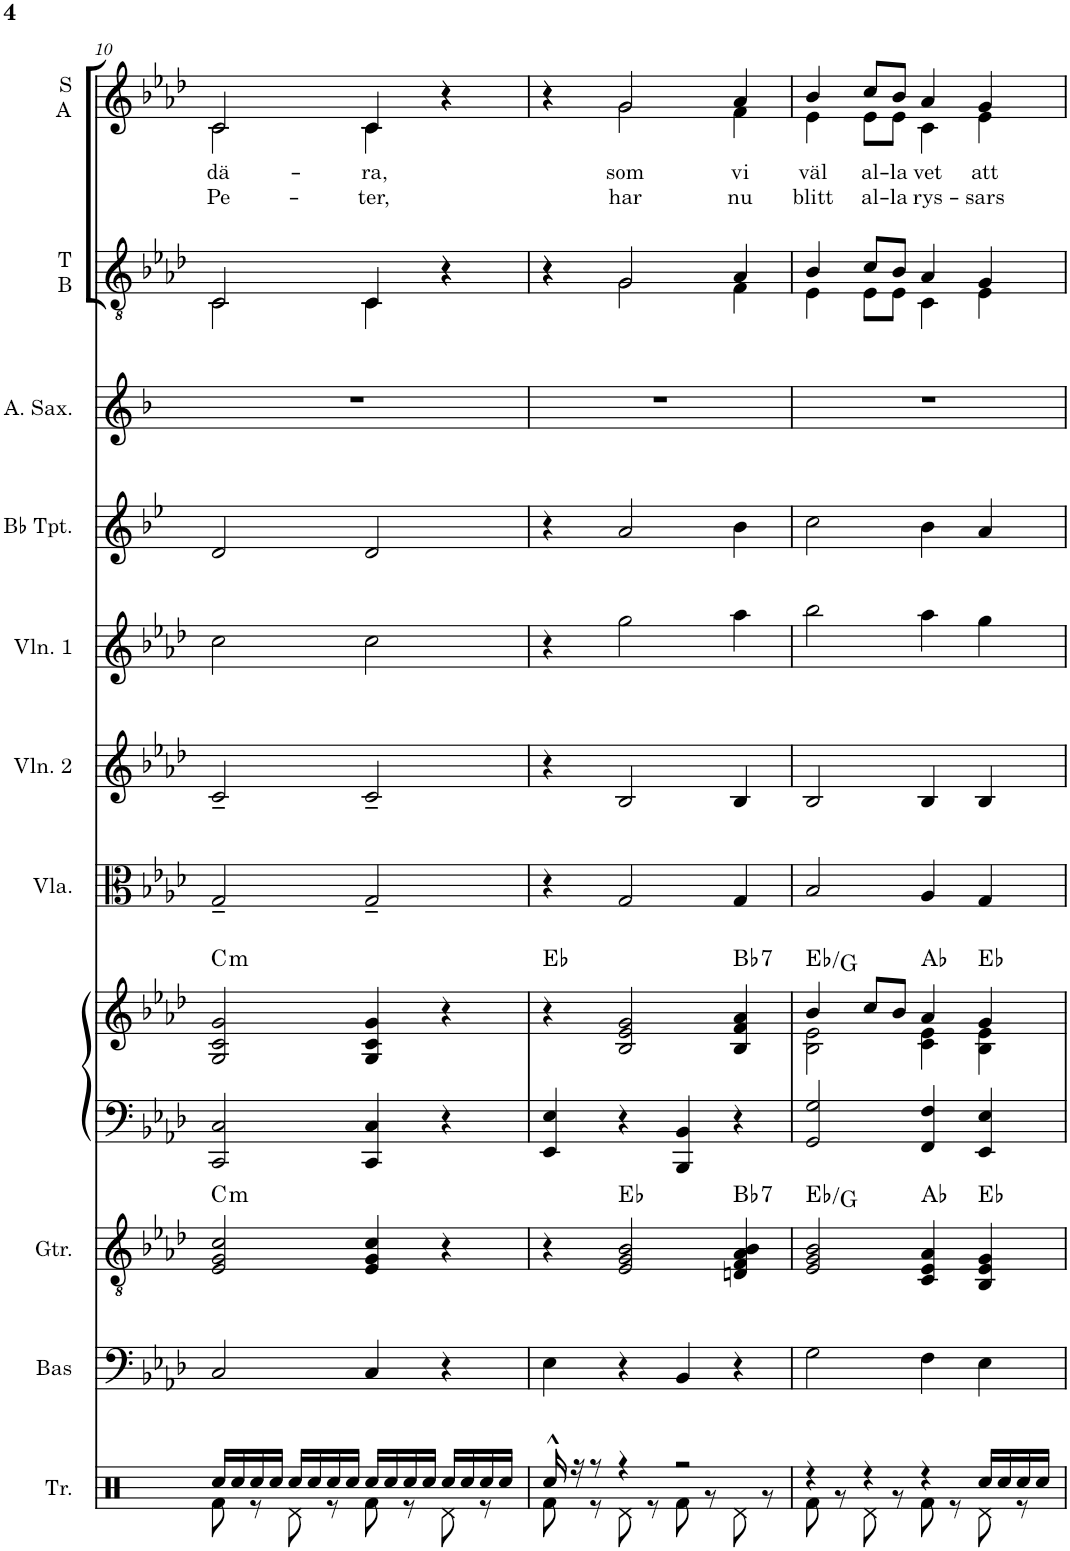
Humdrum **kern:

**kern	**kern	**kern	**harte	**kern	**kern	**harte	**kern	**kern	**kern	**kern	**kern	**kern	**kern	**text	**text
*part11	*part10	*part9	*part9	*part8	*part8	*part8	*part7	*part6	*part5	*part4	*part3	*part2	*part1	*part1	*part1
*staff12	*staff11	*staff10	*	*staff9	*staff8	*	*staff7	*staff6	*staff5	*staff4	*staff3	*staff2	*staff1	*staff1	*staff1
*I"Trummor	*I"Elbas	*I"Elgitarr	*	*I"Piano	*	*	*I"Viola	*I"Violin 2	*I"Violin 1	*I"Bb Trumpet	*I"Altsaxofon	*I"T B	*I"S A	*	*
*I'Tr.	*	*	*	*I'Pno	*	*	*I'Vla.	*I'Vln. 2	*I'Vln. 1	*I'Bb Tpt.	*I'A. Sax.	*I'T B	*I'S A	*	*
!!LO:PB:g=z
*clefX	*clefF4	*clefGv2	*	*clefF4	*clefG2	*	*clefC3	*clefG2	*clefG2	*clefG2	*clefG2	*clefGv2	*clefG2	*	*
*	*Trd7c12	*	*	*	*	*	*	*	*	*Trd1c2	*Trd5c9	*	*	*	*
*k[]	*k[b-e-a-d-]	*k[b-e-a-d-]	*	*k[b-e-a-d-]	*k[b-e-a-d-]	*	*k[b-e-a-d-]	*k[b-e-a-d-]	*k[b-e-a-d-]	*k[b-e-]	*k[b-]	*k[b-e-a-d-]	*k[b-e-a-d-]	*	*
*M2/2	*M2/2	*M2/2	*	*M2/2	*M2/2	*	*M2/2	*M2/2	*M2/2	*M2/2	*M2/2	*M2/2	*M2/2	*	*
*met(c|)	*met(c|)	*met(c|)	*	*met(c|)	*met(c|)	*	*met(c|)	*met(c|)	*met(c|)	*met(c|)	*met(c|)	*met(c|)	*met(c|)	*	*
=10	=10	=10	=10	=10	=10	=10	=10	=10	=10	=10	=10	=10	=10	=10	=10
*^	*	*	*	*	*	*	*	*	*	*	*	*^	*^	*	*
!	!	!	!	!LO:H:kt=m	!	!	!LO:H:kt=m	!	!	!	!	!	!	!	!	!	!LO:LY:b	!LO:LY:b
16Rcc/LL	8Rf\	2C/	2E-/ 2G/ 2c/	C:min	2CC/ 2C/	2G/ 2c/ 2g/	C:min	2G~/	2c~/	2cc\	2d/	1r	2C/	2C\	2c/	2c\	dä-	Pe-
16Rcc/	.	.	.	.	.	.	.	.	.	.	.	.	.	.	.	.	.	.
16Rcc/	8r	.	.	.	.	.	.	.	.	.	.	.	.	.	.	.	.	.
16Rcc/JJ	.	.	.	.	.	.	.	.	.	.	.	.	.	.	.	.	.	.
16Rcc/LL	8Rd\	.	.	.	.	.	.	.	.	.	.	.	.	.	.	.	.	.
16Rcc/	.	.	.	.	.	.	.	.	.	.	.	.	.	.	.	.	.	.
16Rcc/	8r	.	.	.	.	.	.	.	.	.	.	.	.	.	.	.	.	.
16Rcc/JJ	.	.	.	.	.	.	.	.	.	.	.	.	.	.	.	.	.	.
!	!	!	!	!	!	!	!	!	!	!	!	!	!	!	!	!	!LO:LY:b	!LO:LY:b
16Rcc/LL	8Rf\	4C/	4E-/ 4G/ 4c/	.	4CC/ 4C/	4G/ 4c/ 4g/	.	2G~/	2c~/	2cc\	2d/	.	4C/	4C\	4c/	4c\	-ra,	-ter,
16Rcc/	.	.	.	.	.	.	.	.	.	.	.	.	.	.	.	.	.	.
16Rcc/	8r	.	.	.	.	.	.	.	.	.	.	.	.	.	.	.	.	.
16Rcc/JJ	.	.	.	.	.	.	.	.	.	.	.	.	.	.	.	.	.	.
16Rcc/LL	8Rd\	4r	4r	.	4r	4r	.	.	.	.	.	.	4r	4r	4r	4r	.	.
16Rcc/	.	.	.	.	.	.	.	.	.	.	.	.	.	.	.	.	.	.
16Rcc/	8r	.	.	.	.	.	.	.	.	.	.	.	.	.	.	.	.	.
16Rcc/JJ	.	.	.	.	.	.	.	.	.	.	.	.	.	.	.	.	.	.
=11	=11	=11	=11	=11	=11	=11	=11	=11	=11	=11	=11	=11	=11	=11	=11	=11	=11	=11
16Rcc^^/	8Rf\	4E-\	4r	.	4EE-/ 4E-/	4r	Eb:maj	4r	4r	4r	4r	1r	4r	4r	4r	4r	.	.
16r	.	.	.	.	.	.	.	.	.	.	.	.	.	.	.	.	.	.
8r	8r	.	.	.	.	.	.	.	.	.	.	.	.	.	.	.	.	.
!	!	!	!	!	!	!	!	!	!	!	!	!	!	!	!	!	!LO:LY:b	!LO:LY:b
4r	8Rd\	4r	2E-/ 2G/ 2B-/	Eb:maj	4r	2B-/ 2e-/ 2g/	.	2G/	2B-/	2gg\	2a/	.	2G/	2G\	2g/	2g\	som	har
.	8r	.	.	.	.	.	.	.	.	.	.	.	.	.	.	.	.	.
2r	8Rf\	4BB-/	.	.	4BBB-/ 4BB-/	.	.	.	.	.	.	.	.	.	.	.	.	.
.	8r	.	.	.	.	.	.	.	.	.	.	.	.	.	.	.	.	.
!	!	!	!	!LO:H:kt=7	!	!	!LO:H:kt=7	!	!	!	!	!	!	!	!	!	!LO:LY:b	!LO:LY:b
.	8Rd\	4r	4Dn/ 4F/ 4A-/ 4B-/	Bb:7	4r	4B-/ 4f/ 4a-/	Bb:7	4G/	4B-/	4aa-\	4b-\	.	4A-/	4F\	4a-/	4f\	vi	nu
.	8r	.	.	.	.	.	.	.	.	.	.	.	.	.	.	.	.	.
=12	=12	=12	=12	=12	=12	=12	=12	=12	=12	=12	=12	=12	=12	=12	=12	=12	=12	=12
*	*	*	*	*	*	*^	*	*	*	*	*	*	*	*	*	*	*	*
!	!	!	!	!	!	!	!	!	!	!	!	!	!	!	!	!	!	!LO:LY:b	!LO:LY:b
4r	8Rf\	2G\	2E-/ 2G/ 2B-/	Eb:maj/3	2GG/ 2G/	4b-/	2B-\ 2e-\	Eb:maj/3	2B-/	2B-/	2bb-\	2cc\	1r	4B-/	4E-\	4b-/	4e-\	väl	blitt
.	8r	.	.	.	.	.	.	.	.	.	.	.	.	.	.	.	.	.	.
!	!	!	!	!	!	!	!	!	!	!	!	!	!	!	!	!	!	!LO:LY:b	!LO:LY:b
4r	8Rd\	.	.	.	.	8cc/L	.	.	.	.	.	.	.	8c/L	8E-\L	8cc/L	8e-\L	al-	al-
!	!	!	!	!	!	!	!	!	!	!	!	!	!	!	!	!	!	!LO:LY:b	!LO:LY:b
.	8r	.	.	.	.	8b-/J	.	.	.	.	.	.	.	8B-/J	8E-\J	8b-/J	8e-\J	-la	-la
!	!	!	!	!	!	!	!	!	!	!	!	!	!	!	!	!	!	!LO:LY:b	!LO:LY:b
4r	8Rf\	4F\	4C/ 4E-/ 4A-/	Ab:maj	4FF/ 4F/	4a-/	4c\ 4e-\	Ab:maj	4A-/	4B-/	4aa-\	4b-\	.	4A-/	4C\	4a-/	4c\	vet	rys-
.	8r	.	.	.	.	.	.	.	.	.	.	.	.	.	.	.	.	.	.
!	!	!	!	!	!	!	!	!	!	!	!	!	!	!	!	!	!	!LO:LY:b	!LO:LY:b
16Rcc/LL	8Rd\	4E-\	4BB-/ 4E-/ 4G/	Eb:maj	4EE-/ 4E-/	4g/	4B-\ 4e-\	Eb:maj	4G/	4B-/	4gg\	4a/	.	4G/	4E-\	4g/	4e-\	att	-sars
16Rcc/	.	.	.	.	.	.	.	.	.	.	.	.	.	.	.	.	.	.	.
16Rcc/	8r	.	.	.	.	.	.	.	.	.	.	.	.	.	.	.	.	.	.
16Rcc/JJ	.	.	.	.	.	.	.	.	.	.	.	.	.	.	.	.	.	.	.
*	*	*	*	*	*	*	*	*	*	*	*	*	*	*v	*v	*	*	*	*
*v	*v	*	*	*	*	*v	*v	*	*	*	*	*	*	*	*v	*v	*	*
=	=	=	=	=	=	=	=	=	=	=	=	=	=	=	=
*-	*-	*-	*-	*-	*-	*-	*-	*-	*-	*-	*-	*-	*-	*-	*-
